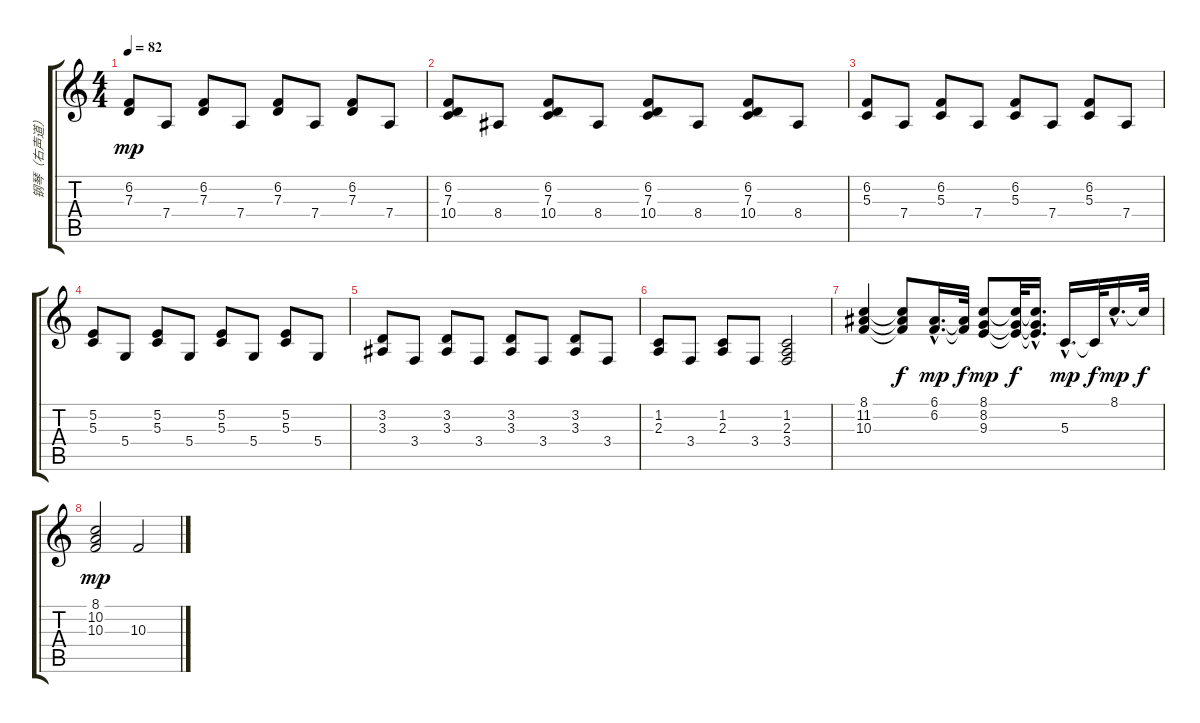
\track ("钢琴（右声道）" "钢琴（右声道）") {instrument acousticgrandpiano}
\staff {score tabs}
\tuning (E4 B3 G3 D3 A2 E2) {hide}
\ts (4 4)
\tempo 82
\clef g2
\ks c
(6.2 7.3).8{dy mp} 7.4.8 (6.2 7.3).8 7.4.8 (6.2 7.3).8 7.4.8 (6.2 7.3).8 7.4.8 |
(6.2 7.3 10.4).8 8.4.8 (6.2 7.3 10.4).8 8.4.8 (6.2 7.3 10.4).8 8.4.8 (6.2 7.3 10.4).8 8.4.8 |
(6.2 5.3).8 7.4.8 (6.2 5.3).8 7.4.8 (6.2 5.3).8 7.4.8 (6.2 5.3).8 7.4.8 |
(5.2 5.3).8 5.4.8 (5.2 5.3).8 5.4.8 (5.2 5.3).8 5.4.8 (5.2 5.3).8 5.4.8 |
(3.2 3.3).8 3.4.8 (3.2 3.3).8 3.4.8 (3.2 3.3).8 3.4.8 (3.2 3.3).8 3.4.8 |
(1.2 2.3).8 3.4.8 (1.2 2.3).8 3.4.8 (1.2 2.3 3.4).2 |
(8.1 11.2 10.3).4 (8.1{t} 11.2{t} 10.3{t}).8{dy f} (6.1{hac} 6.2{hac}).16{d dy mp} (6.1{t} 6.2{t}).32{dy f} (8.1 8.2 9.3).8{dy mp} (8.1{t} 8.2{t} 9.3{t}).32{dy f} (8.1{hac t} 8.2{hac t} 9.3{hac t}).16{d} 5.3{hac}.16{d dy mp} 5.3{t}.32{dy f} 8.1{hac}.16{d dy mp} 8.1{t}.32{dy f} |
(8.1 10.2 10.3).2{dy mp} 10.3.2
